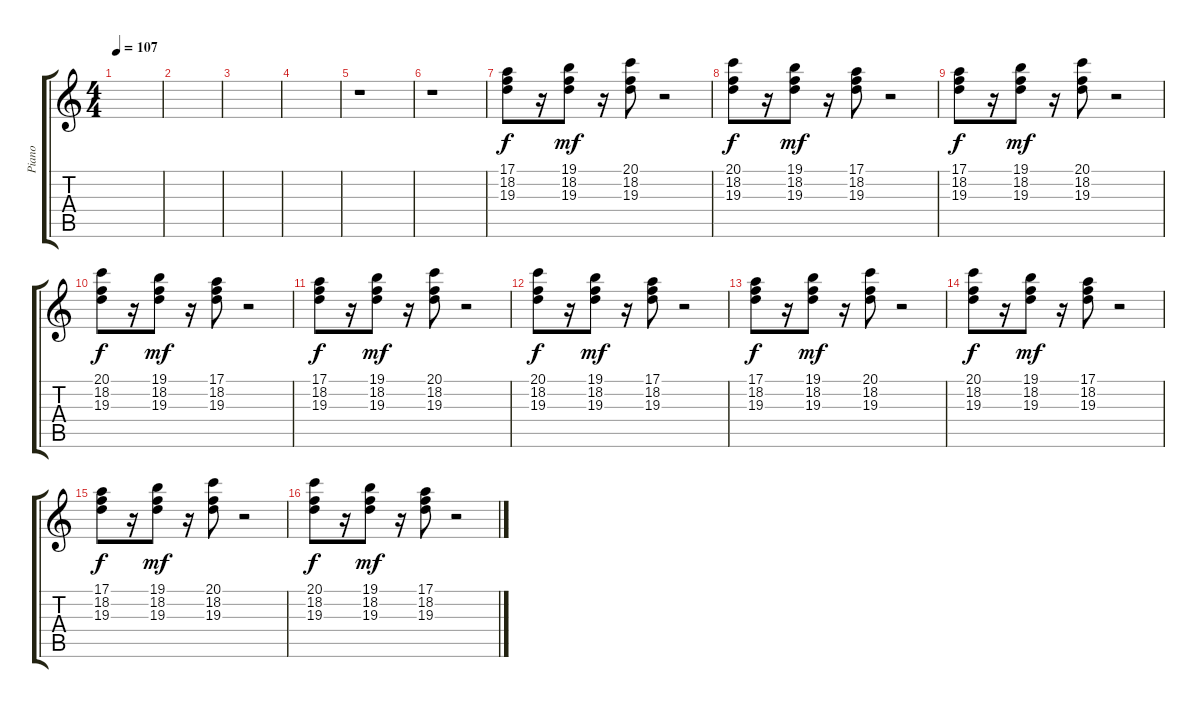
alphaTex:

\track ("Piano" "Piano") {instrument celesta}
\staff {score tabs}
\tuning (E4 B3 G3 D3 A2 E2) {hide}
\ts (4 4)
\tempo 107
\clef g2
\ks c
|
|
|
|
r.1 |
r.1 |
(17.1 18.2 19.3).8{dy f} r.16 (19.1 18.2 19.3).8{dy mf} r.16 (20.1 18.2 19.3).8 r.2 |
(20.1 18.2 19.3).8{dy f} r.16 (19.1 18.2 19.3).8{dy mf} r.16 (17.1 18.2 19.3).8 r.2 |
(17.1 18.2 19.3).8{dy f} r.16 (19.1 18.2 19.3).8{dy mf} r.16 (20.1 18.2 19.3).8 r.2 |
(20.1 18.2 19.3).8{dy f} r.16 (19.1 18.2 19.3).8{dy mf} r.16 (17.1 18.2 19.3).8 r.2 |
(17.1 18.2 19.3).8{dy f} r.16 (19.1 18.2 19.3).8{dy mf} r.16 (20.1 18.2 19.3).8 r.2 |
(20.1 18.2 19.3).8{dy f} r.16 (19.1 18.2 19.3).8{dy mf} r.16 (17.1 18.2 19.3).8 r.2 |
(17.1 18.2 19.3).8{dy f} r.16 (19.1 18.2 19.3).8{dy mf} r.16 (20.1 18.2 19.3).8 r.2 |
(20.1 18.2 19.3).8{dy f} r.16 (19.1 18.2 19.3).8{dy mf} r.16 (17.1 18.2 19.3).8 r.2 |
(17.1 18.2 19.3).8{dy f} r.16 (19.1 18.2 19.3).8{dy mf} r.16 (20.1 18.2 19.3).8 r.2 |
(20.1 18.2 19.3).8{dy f} r.16 (19.1 18.2 19.3).8{dy mf} r.16 (17.1 18.2 19.3).8 r.2
